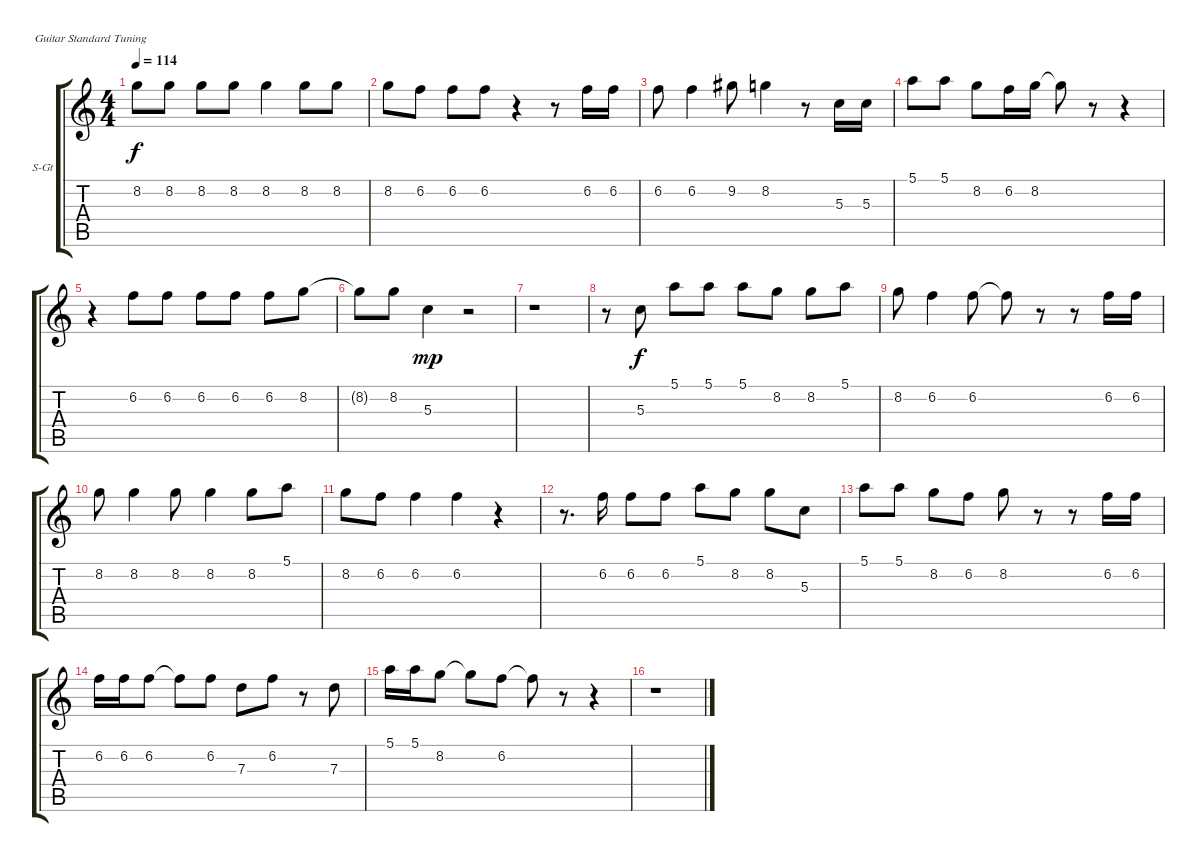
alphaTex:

\bracketExtendMode groupsimilarinstruments
\firstSystemTrackNameOrientation horizontal
\otherSystemsTrackNameOrientation horizontal
\track ("Voix / guitare acoustique fin" "S-Gt") {instrument accordion}
\staff {score tabs}
\tuning (E4 B3 G3 D3 A2 E2)
\displaytranspose 12
\ts (4 4)
\tempo 114
\clef g2
\ks c
8.2.8{dy f} 8.2.8 8.2.8 8.2.8 8.2.4 8.2.8 8.2.8 |
8.2.8 6.2.8 6.2.8 6.2.8 r.4 r.8 6.2.16 6.2.16 |
6.2.8 6.2.4 9.2.8 8.2.4 r.8 5.3.16 5.3.16 |
5.1.8 5.1.8 8.2.8 6.2.16 8.2.16 8.2{t}.8 r.8 r.4 |
r.4 6.2.8 6.2.8 6.2.8 6.2.8 6.2.8 8.2.8 |
8.2{t}.8 8.2.8 5.3.4{dy mp} r.2 |
r.1 |
r.8 5.3.8{dy f} 5.1.8 5.1.8 5.1.8 8.2.8 8.2.8 5.1.8 |
8.2.8 6.2.4 6.2.8 6.2{t}.8 r.8 r.8 6.2.16 6.2.16 |
8.2.8 8.2.4 8.2.8 8.2.4 8.2.8 5.1.8 |
8.2.8 6.2.8 6.2.4 6.2.4 r.4 |
r.8{d} 6.2.16 6.2.8 6.2.8 5.1.8 8.2.8 8.2.8 5.3.8 |
5.1.8 5.1.8 8.2.8 6.2.8 8.2.8 r.8 r.8 6.2.16 6.2.16 |
6.2.16 6.2.16 6.2.8 6.2{t}.8 6.2.8 7.3.8 6.2.8 r.8 7.3.8 |
5.1.16 5.1.16 8.2.8 8.2{t}.8 6.2.8 6.2{t}.8 r.8 r.4 |
r.1
